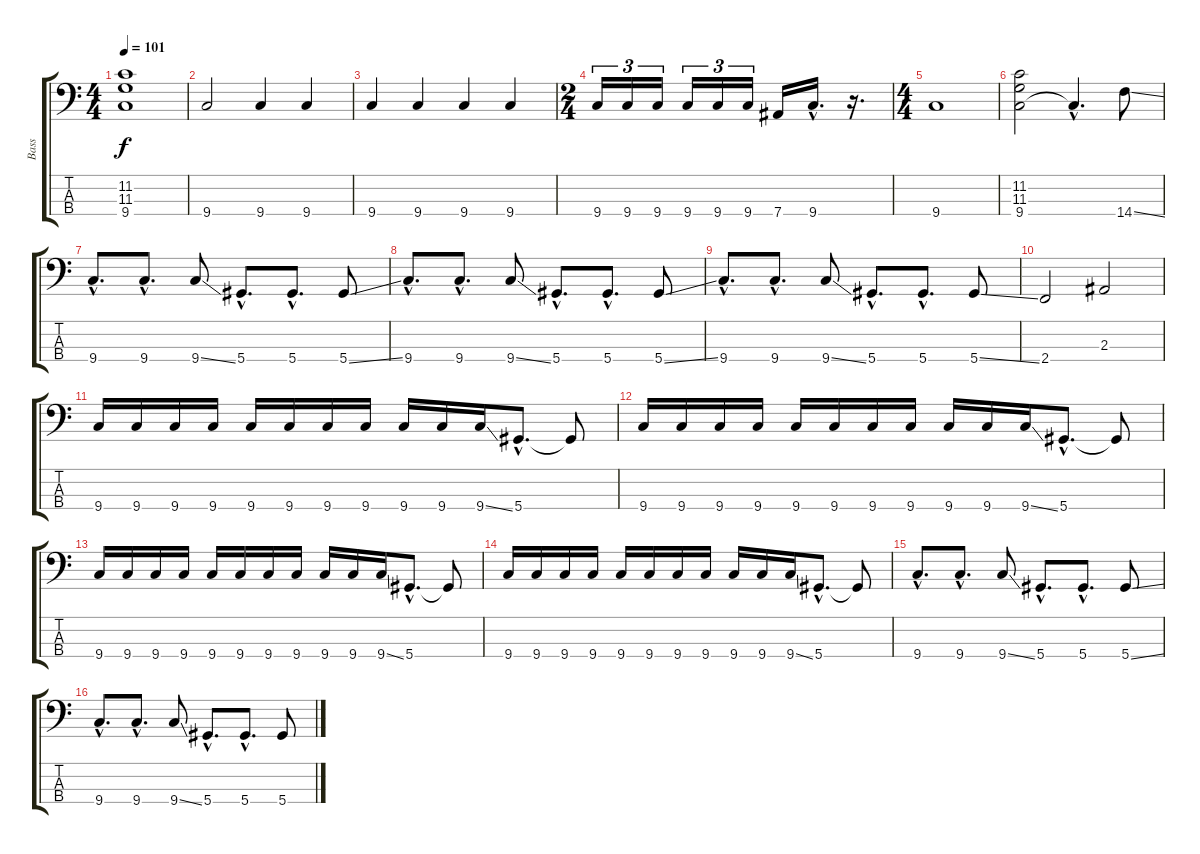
\track ("Bass" "Bass") {instrument fretlessbass}
\staff {score tabs}
\tuning (Gb2 Db2 Ab1 Eb1) {hide}
\ts (4 4)
\tempo 101
\clef f4
\ks c
(11.2 11.3 9.4).1{dy f instrument fretlessbass} |
9.4.2 9.4.4 9.4.4 |
9.4.4 9.4.4 9.4.4 9.4.4 |
\ts (2 4)
9.4.16{tu (3 2)} 9.4.16{tu (3 2)} 9.4.16{tu (3 2)} 9.4.16{tu (3 2)} 9.4.16{tu (3 2)} 9.4.16{tu (3 2)} 7.4.16 9.4{hac}.16{d} r.16{d} |
\ts (4 4)
9.4.1 |
(11.2 11.3 9.4).2 9.4{hac t}.4{d} 14.4{ss}.8 |
9.4{hac}.8{d} 9.4{hac}.8{d} 9.4{ss}.8 5.4{hac}.8{d} 5.4{hac}.8{d} 5.4{ss}.8 |
9.4{hac}.8{d} 9.4{hac}.8{d} 9.4{ss}.8 5.4{hac}.8{d} 5.4{hac}.8{d} 5.4{ss}.8 |
9.4{hac}.8{d} 9.4{hac}.8{d} 9.4{ss}.8 5.4{hac}.8{d} 5.4{hac}.8{d} 5.4{ss}.8 |
2.4.2 2.3.2 |
9.4.16 9.4.16 9.4.16 9.4.16 9.4.16 9.4.16 9.4.16 9.4.16 9.4.16 9.4.16 9.4{ss}.16 5.4{hac}.8{d} 5.4{t}.8 |
9.4.16 9.4.16 9.4.16 9.4.16 9.4.16 9.4.16 9.4.16 9.4.16 9.4.16 9.4.16 9.4{ss}.16 5.4{hac}.8{d} 5.4{t}.8 |
9.4.16 9.4.16 9.4.16 9.4.16 9.4.16 9.4.16 9.4.16 9.4.16 9.4.16 9.4.16 9.4{ss}.16 5.4{hac}.8{d} 5.4{t}.8 |
9.4.16 9.4.16 9.4.16 9.4.16 9.4.16 9.4.16 9.4.16 9.4.16 9.4.16 9.4.16 9.4{ss}.16 5.4{hac}.8{d} 5.4{t}.8 |
9.4{hac}.8{d} 9.4{hac}.8{d} 9.4{ss}.8 5.4{hac}.8{d} 5.4{hac}.8{d} 5.4{ss}.8 |
9.4{hac}.8{d} 9.4{hac}.8{d} 9.4{ss}.8 5.4{hac}.8{d} 5.4{hac}.8{d} 5.4{ss}.8
